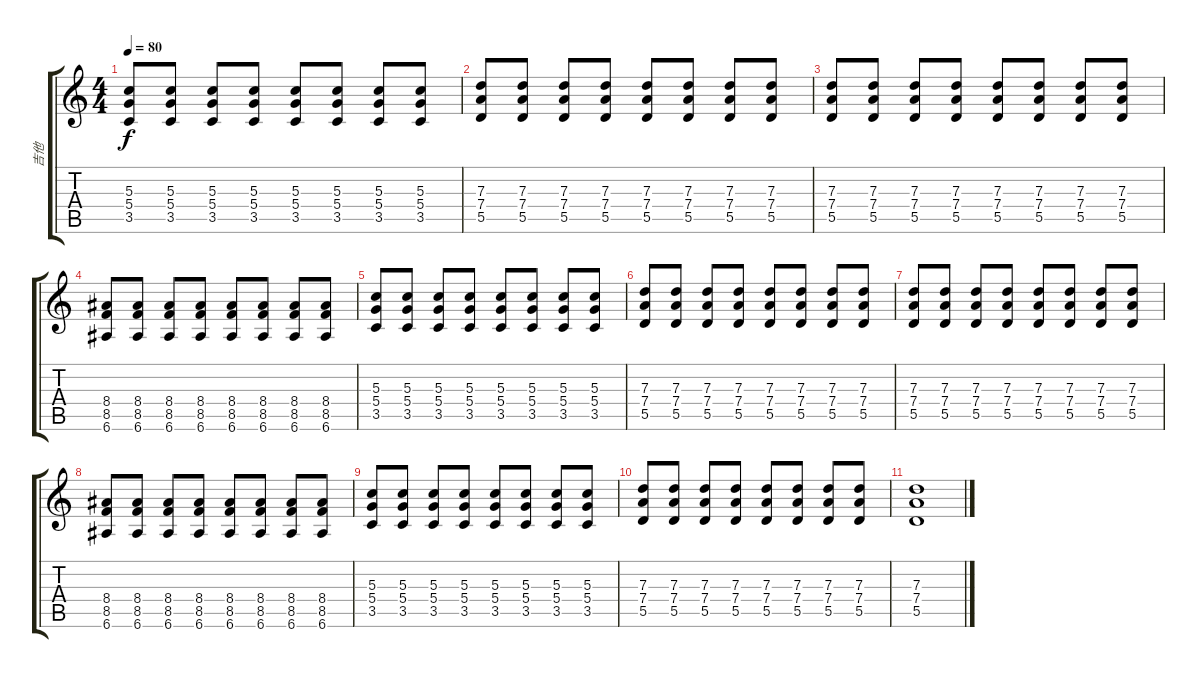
\track ("吉他" "吉他") {instrument distortionguitar}
\staff {score tabs}
\tuning (E4 B3 G3 D3 A2 E2) {hide}
\ts (4 4)
\tempo 80
\clef g2
\ks c
(5.3 5.4 3.5).8{dy f} (5.3 5.4 3.5).8 (5.3 5.4 3.5).8 (5.3 5.4 3.5).8 (5.3 5.4 3.5).8 (5.3 5.4 3.5).8 (5.3 5.4 3.5).8 (5.3 5.4 3.5).8 |
(7.3 7.4 5.5).8 (7.3 7.4 5.5).8 (7.3 7.4 5.5).8 (7.3 7.4 5.5).8 (7.3 7.4 5.5).8 (7.3 7.4 5.5).8 (7.3 7.4 5.5).8 (7.3 7.4 5.5).8 |
(7.3 7.4 5.5).8 (7.3 7.4 5.5).8 (7.3 7.4 5.5).8 (7.3 7.4 5.5).8 (7.3 7.4 5.5).8 (7.3 7.4 5.5).8 (7.3 7.4 5.5).8 (7.3 7.4 5.5).8 |
(8.4 8.5 6.6).8 (8.4 8.5 6.6).8 (8.4 8.5 6.6).8 (8.4 8.5 6.6).8 (8.4 8.5 6.6).8 (8.4 8.5 6.6).8 (8.4 8.5 6.6).8 (8.4 8.5 6.6).8 |
(5.3 5.4 3.5).8 (5.3 5.4 3.5).8 (5.3 5.4 3.5).8 (5.3 5.4 3.5).8 (5.3 5.4 3.5).8 (5.3 5.4 3.5).8 (5.3 5.4 3.5).8 (5.3 5.4 3.5).8 |
(7.3 7.4 5.5).8 (7.3 7.4 5.5).8 (7.3 7.4 5.5).8 (7.3 7.4 5.5).8 (7.3 7.4 5.5).8 (7.3 7.4 5.5).8 (7.3 7.4 5.5).8 (7.3 7.4 5.5).8 |
(7.3 7.4 5.5).8 (7.3 7.4 5.5).8 (7.3 7.4 5.5).8 (7.3 7.4 5.5).8 (7.3 7.4 5.5).8 (7.3 7.4 5.5).8 (7.3 7.4 5.5).8 (7.3 7.4 5.5).8 |
(8.4 8.5 6.6).8 (8.4 8.5 6.6).8 (8.4 8.5 6.6).8 (8.4 8.5 6.6).8 (8.4 8.5 6.6).8 (8.4 8.5 6.6).8 (8.4 8.5 6.6).8 (8.4 8.5 6.6).8 |
(5.3 5.4 3.5).8 (5.3 5.4 3.5).8 (5.3 5.4 3.5).8 (5.3 5.4 3.5).8 (5.3 5.4 3.5).8 (5.3 5.4 3.5).8 (5.3 5.4 3.5).8 (5.3 5.4 3.5).8 |
(7.3 7.4 5.5).8 (7.3 7.4 5.5).8 (7.3 7.4 5.5).8 (7.3 7.4 5.5).8 (7.3 7.4 5.5).8 (7.3 7.4 5.5).8 (7.3 7.4 5.5).8 (7.3 7.4 5.5).8 |
(7.3 7.4 5.5).1
